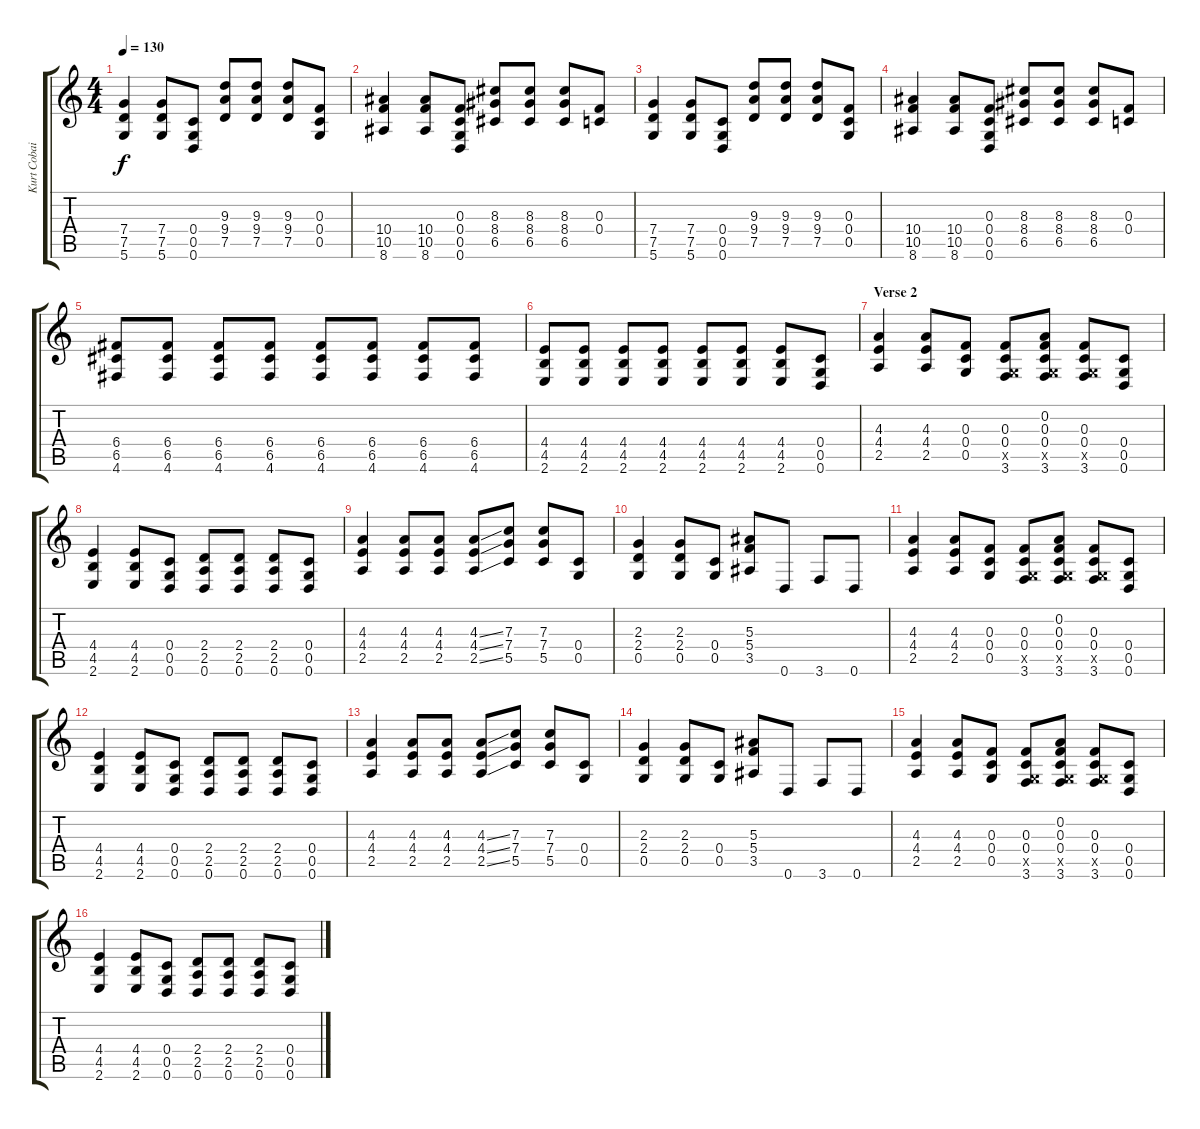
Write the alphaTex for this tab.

\track ("Kurt Cobain" "Kurt Cobai") {instrument electricguitarclean}
\staff {score tabs}
\tuning (D4 A3 F3 C3 G2 D2) {hide}
\ts (4 4)
\tempo 130
\clef g2
\ks c
(7.4 7.5 5.6).4{dy f} (7.4 7.5 5.6).8 (0.4 0.5 0.6).8 (9.3 9.4 7.5).8 (9.3 9.4 7.5).8 (9.3 9.4 7.5).8 (0.3 0.4 0.5).8 |
(10.4 10.5 8.6).4 (10.4 10.5 8.6).8 (0.3 0.4 0.5 0.6).8 (8.3 8.4 6.5).8 (8.3 8.4 6.5).8 (8.3 8.4 6.5).8 (0.3 0.4).8 |
(7.4 7.5 5.6).4 (7.4 7.5 5.6).8 (0.4 0.5 0.6).8 (9.3 9.4 7.5).8 (9.3 9.4 7.5).8 (9.3 9.4 7.5).8 (0.3 0.4 0.5).8 |
(10.4 10.5 8.6).4 (10.4 10.5 8.6).8 (0.3 0.4 0.5 0.6).8 (8.3 8.4 6.5).8 (8.3 8.4 6.5).8 (8.3 8.4 6.5).8 (0.3 0.4).8 |
(6.4 6.5 4.6).8 (6.4 6.5 4.6).8 (6.4 6.5 4.6).8 (6.4 6.5 4.6).8 (6.4 6.5 4.6).8 (6.4 6.5 4.6).8 (6.4 6.5 4.6).8 (6.4 6.5 4.6).8 |
(4.4 4.5 2.6).8 (4.4 4.5 2.6).8 (4.4 4.5 2.6).8 (4.4 4.5 2.6).8 (4.4 4.5 2.6).8 (4.4 4.5 2.6).8 (4.4 4.5 2.6).8 (0.4 0.5 0.6).8 |
\section ("" "Verse 2")
(4.3 4.4 2.5).4{volume 13 instrument electricguitarclean} (4.3 4.4 2.5).8 (0.3 0.4 0.5).8 (0.3 0.4 0.5{x} 3.6).8 (0.2 0.3 0.4 0.5{x} 3.6).8 (0.3 0.4 0.5{x} 3.6).8 (0.4 0.5 0.6).8 |
(4.4 4.5 2.6).4 (4.4 4.5 2.6).8 (0.4 0.5 0.6).8 (2.4 2.5 0.6).8 (2.4 2.5 0.6).8 (2.4 2.5 0.6).8 (0.4 0.5 0.6).8 |
(4.3 4.4 2.5).4 (4.3 4.4 2.5).8 (4.3 4.4 2.5).8 (4.3{ss} 4.4{ss} 2.5{ss}).8 (7.3 7.4 5.5).8 (7.3 7.4 5.5).8 (0.4 0.5).8 |
(2.3 2.4 0.5).4 (2.3 2.4 0.5).8 (0.4 0.5).8 (5.3 5.4 3.5).8 0.6.8 3.6.8 0.6.8 |
(4.3 4.4 2.5).4 (4.3 4.4 2.5).8 (0.3 0.4 0.5).8 (0.3 0.4 0.5{x} 3.6).8 (0.2 0.3 0.4 0.5{x} 3.6).8 (0.3 0.4 0.5{x} 3.6).8 (0.4 0.5 0.6).8 |
(4.4 4.5 2.6).4 (4.4 4.5 2.6).8 (0.4 0.5 0.6).8 (2.4 2.5 0.6).8 (2.4 2.5 0.6).8 (2.4 2.5 0.6).8 (0.4 0.5 0.6).8 |
(4.3 4.4 2.5).4 (4.3 4.4 2.5).8 (4.3 4.4 2.5).8 (4.3{ss} 4.4{ss} 2.5{ss}).8 (7.3 7.4 5.5).8 (7.3 7.4 5.5).8 (0.4 0.5).8 |
(2.3 2.4 0.5).4 (2.3 2.4 0.5).8 (0.4 0.5).8 (5.3 5.4 3.5).8 0.6.8 3.6.8 0.6.8 |
(4.3 4.4 2.5).4 (4.3 4.4 2.5).8 (0.3 0.4 0.5).8 (0.3 0.4 0.5{x} 3.6).8 (0.2 0.3 0.4 0.5{x} 3.6).8 (0.3 0.4 0.5{x} 3.6).8 (0.4 0.5 0.6).8 |
(4.4 4.5 2.6).4 (4.4 4.5 2.6).8 (0.4 0.5 0.6).8 (2.4 2.5 0.6).8 (2.4 2.5 0.6).8 (2.4 2.5 0.6).8 (0.4 0.5 0.6).8
